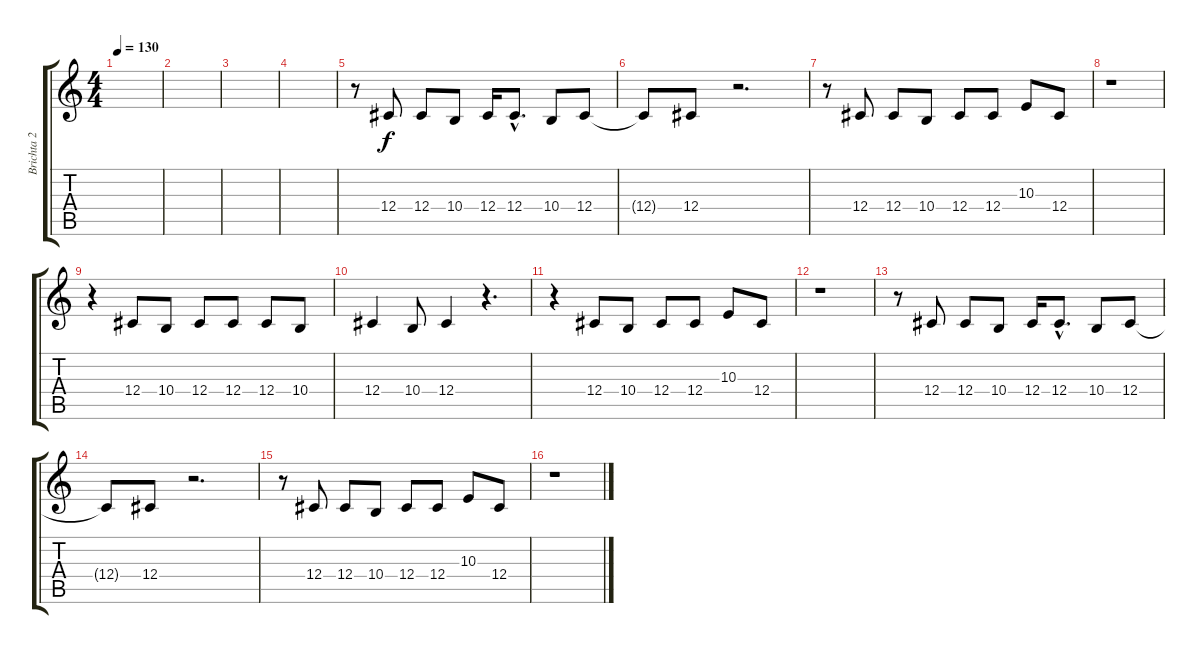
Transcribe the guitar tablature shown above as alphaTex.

\track ("Brichta 2" "Brichta 2") {instrument lead2sawtooth}
\staff {score tabs}
\tuning (Eb4 Bb3 Gb3 Db3 Ab2 Eb2) {hide}
\ts (4 4)
\tempo 130
\clef g2
\ks c
|
|
|
|
r.8 12.4.8 12.4.8 10.4.8 12.4.16 12.4{hac}.8{d} 10.4.8 12.4.8 |
12.4{t}.8 12.4.8 r.2{d} |
r.8 12.4.8 12.4.8 10.4.8 12.4.8 12.4.8 10.3.8 12.4.8 |
r.1 |
r.4 12.4.8 10.4.8 12.4.8 12.4.8 12.4.8 10.4.8 |
12.4.4 10.4.8 12.4.4 r.4{d} |
r.4 12.4.8 10.4.8 12.4.8 12.4.8 10.3.8 12.4.8 |
r.1 |
r.8 12.4.8 12.4.8 10.4.8 12.4.16 12.4{hac}.8{d} 10.4.8 12.4.8 |
12.4{t}.8 12.4.8 r.2{d} |
r.8 12.4.8 12.4.8 10.4.8 12.4.8 12.4.8 10.3.8 12.4.8 |
r.1
